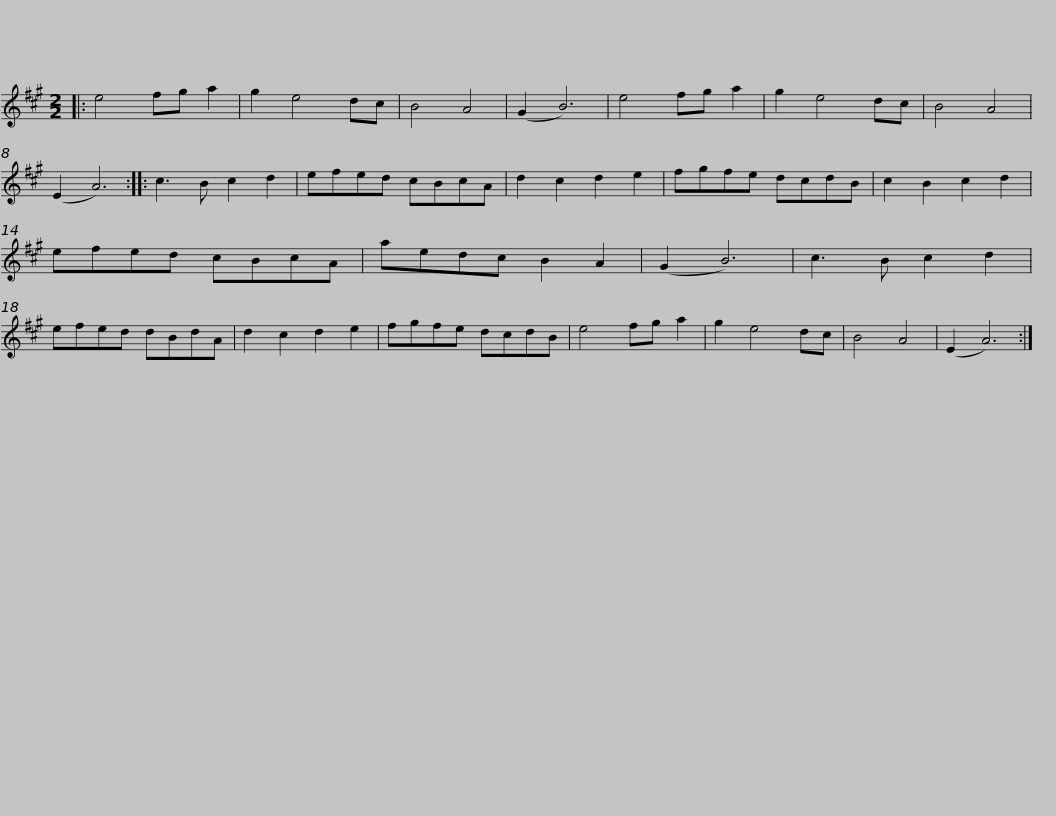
X:1
L:1/8
M:2/2
I:linebreak $
K:A
V:1 treble
V:1
|: e4 fg a2 | g2 e4 dc | B4 A4 | (G2 B6) | e4 fg a2 | %5
 g2 e4 dc | B4 A4 | (E2 A6) :: c3 B c2 d2 |$ efed cBcA | %10
 d2 c2 d2 e2 | fgfe dcdB | c2 B2 c2 d2 | efed cBcA | aedc B2 A2 | %15
 (G2 B6) |$ c3 B c2 d2 | efed dBdA | d2 c2 d2 e2 | fgfe dcdB | %20
 e4 fg a2 | g2 e4 dc | B4 A4 | (E2 A6) :| %24
